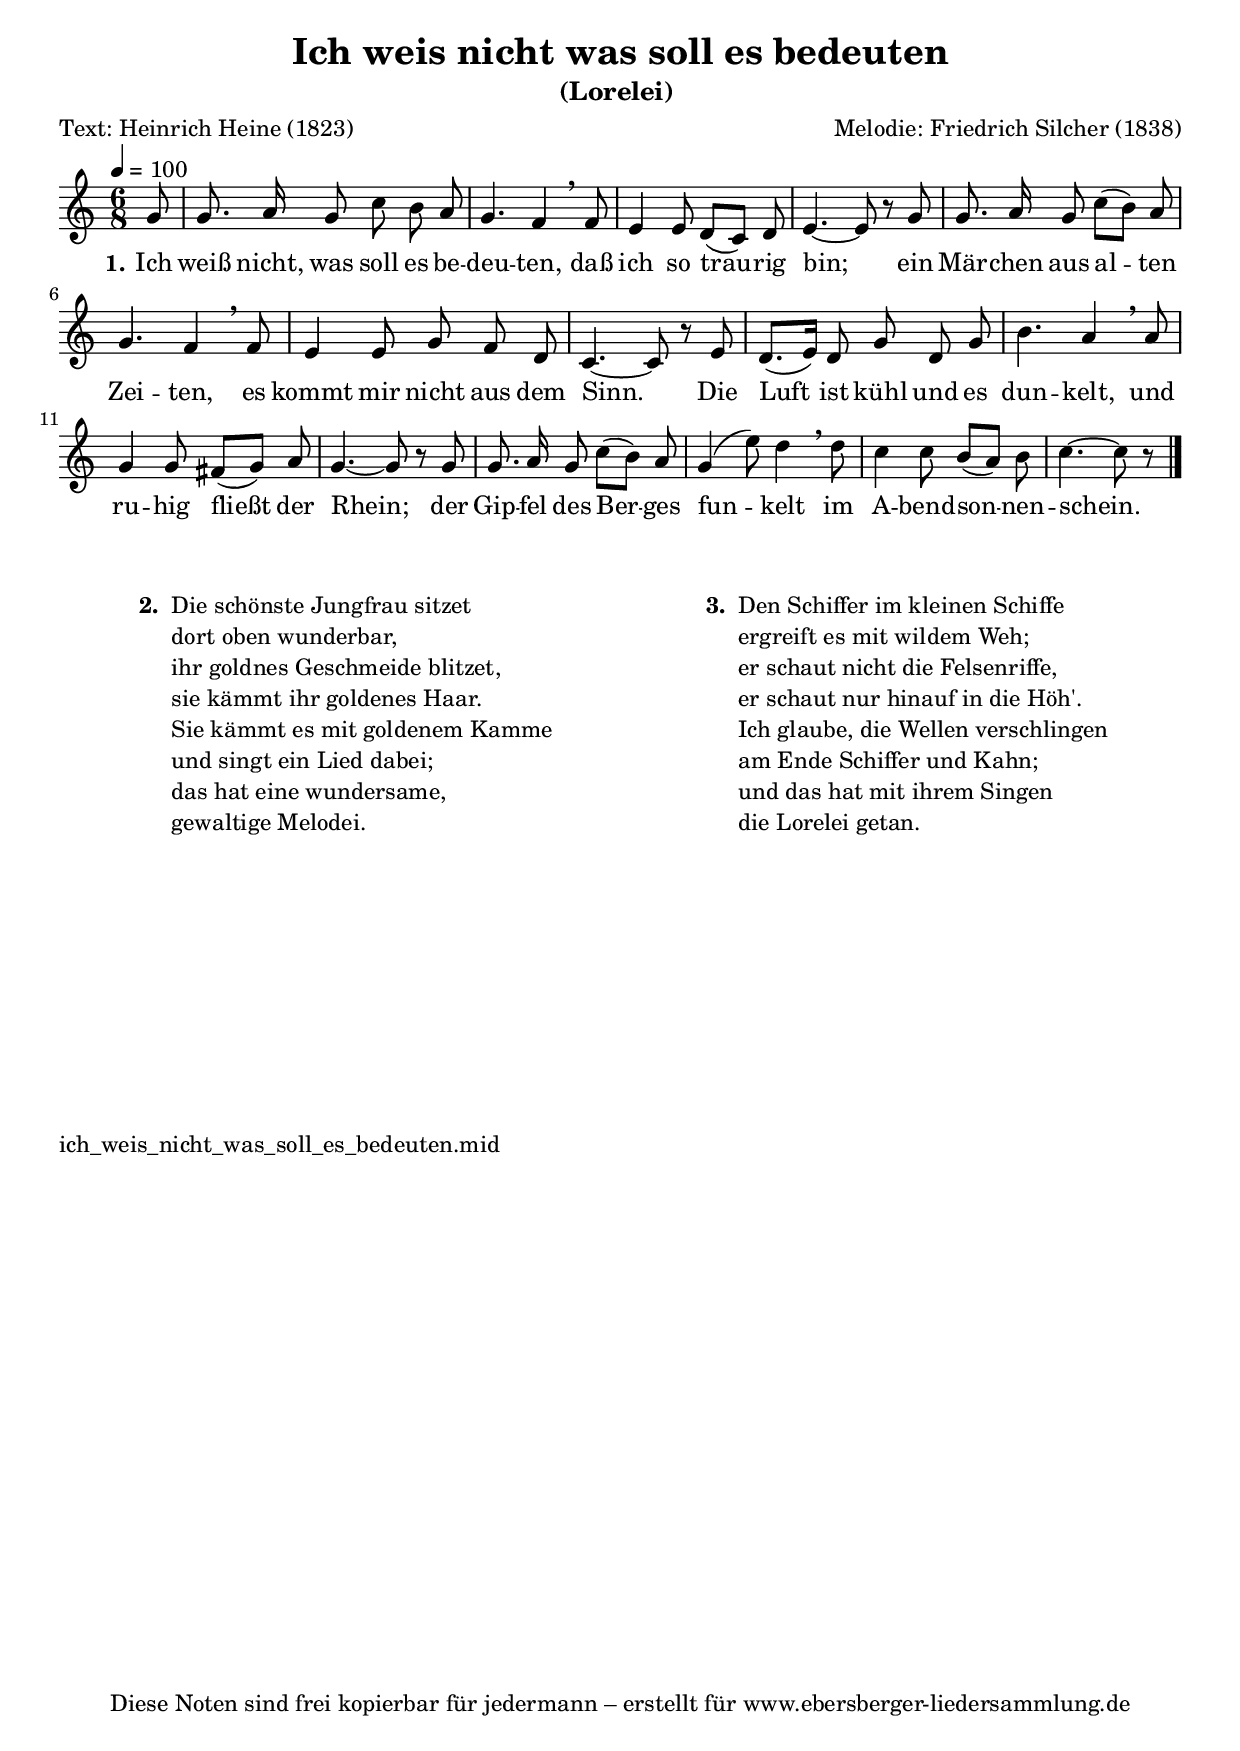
% Dieses Notenblatt wurde erstellt von Michael Nausch
% Kontakt: michael@nausch.org (PGP public-key 0x2384C849) 

\version "2.24.3"
\bookpart {
  \tocItem \markup  "Ich weis nicht was soll es bedeuten"
\header {   title = "Ich weis nicht was soll es bedeuten"				  % Die Überschrift der Noten wird zentriert gesetzt.
         subtitle = "(Lorelei) "		                  % weitere zentrierte Überschrift.
             poet = "Text: Heinrich Heine (1823)"	  	  % Name des Dichters, linksbündig unter dem Unteruntertitel.
         composer = "Melodie: Friedrich Silcher (1838)"  % Name des Komponisten, rechtsbüngig unter dem Unteruntertitel.
  meter = ""                                      % Metrum, linksbündig unter dem Dichter.
  arranger = ""                                   % Name des Bearbeiters/Arrangeurs, rechtsbündig unter dem Komponisten.
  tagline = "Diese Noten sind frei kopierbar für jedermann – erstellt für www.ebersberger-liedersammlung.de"
                                                  % Zentriert unten auf der letzten Seite.
%  copyright = "Diese Noten sind frei kopierbar für jedermann – erstellt für www.ebersberger-liedersammlung.de"
                                                  % Zentriert unten auf der ersten Seite (sollten tatsächlich zwei
                                                  % seiten benötigt werden"
}

\score {
  \midi{}
  \layout { indent = 0}
  <<
    \transpose c c {

\relative c'' {
  \clef "treble"
  \time 6/8
  \tempo 4 = 100
  \key c\major
  \autoBeamOff
  \partial 8
	g8
	g8. a16 g8 c b a 
	g4. f4 \breathe f8
	e4 e8 d [(c)] d
	e4. ~ e8 r g
	g8. a16 g8 c [(b)] a
	g4. f4 \breathe f8
	e4 e8 g f d
	c4. ~ c8 r e
	d8. [(e16)] d8 g d g
	b4. a4 \breathe a8
	g4 g8 fis [(g)] a
	g4. ~ g8 r g
	g8. a16 g8 c [(b)] a
	g4 (e'8) d4 \breathe d8
	c4 c8 b [(a)] b
	c4. ~ c8 r
  \bar "|."
}}
>>

\addlyrics {
  \set stanza = "1."
	Ich weiß nicht, was soll es be -- deu -- ten, daß ich so trau -- rig bin;_
	ein Mär -- chen aus al -- ten Zei -- ten, es kommt mir nicht aus dem Sinn._
	Die Luft ist kühl und es dun -- kelt, und ru -- hig fließt der Rhein;_
	der Gip -- fel des Ber -- ges fun -- kelt im A -- bend -- son -- nen -- schein._
}}


\markup {
        \column {
    \hspace #0.1     % schafft ein wenig Platz zur den Noten
    \fill-line {
      \hspace #0.1  % Spalte vom linken Rand, auskommentieren, wenn nur eine Spalte
          \column {      % erste Spalte links
        \line { \bold "  2. "
          \column {
                        "Die schönste Jungfrau sitzet"
                        "dort oben wunderbar,"
                        "ihr goldnes Geschmeide blitzet,"
                        "sie kämmt ihr goldenes Haar."
                        "Sie kämmt es mit goldenem Kamme"
                        "und singt ein Lied dabei;"
                        "das hat eine wundersame,"
                        "gewaltige Melodei."
          }
        }
      }
% { ab hier auskommentieren, wenn es nur eine Spalte sein soll
      \hspace #0.1    % horizontaler Abstand zwischen den Spalten
          \column {       % zweite Spalte rechts
        \line {
          \bold "  3. "
          \column {
                        "Den Schiffer im kleinen Schiffe"
                        "ergreift es mit wildem Weh;"
                        "er schaut nicht die Felsenriffe,"
                        "er schaut nur hinauf in die Höh'."
                        "Ich glaube, die Wellen verschlingen"
                        "am Ende Schiffer und Kahn;"
                        "und das hat mit ihrem Singen"
                        "die Lorelei getan."
          }
        }
      }
% } % bis hier auskommentieren, wenn es nur eine Spalte sein soll
      \hspace #0.1  % Spalte vom linken Rand
        }
  }
}
 \markup {
  \vspace #10
  \with-url #"http:///edgar-saenger.de/musik/volkslieder/src/ich_weis_nicht_was_soll_es_bedeuten.mid"
                                                            {ich_weis_nicht_was_soll_es_bedeuten.mid}
 }
}